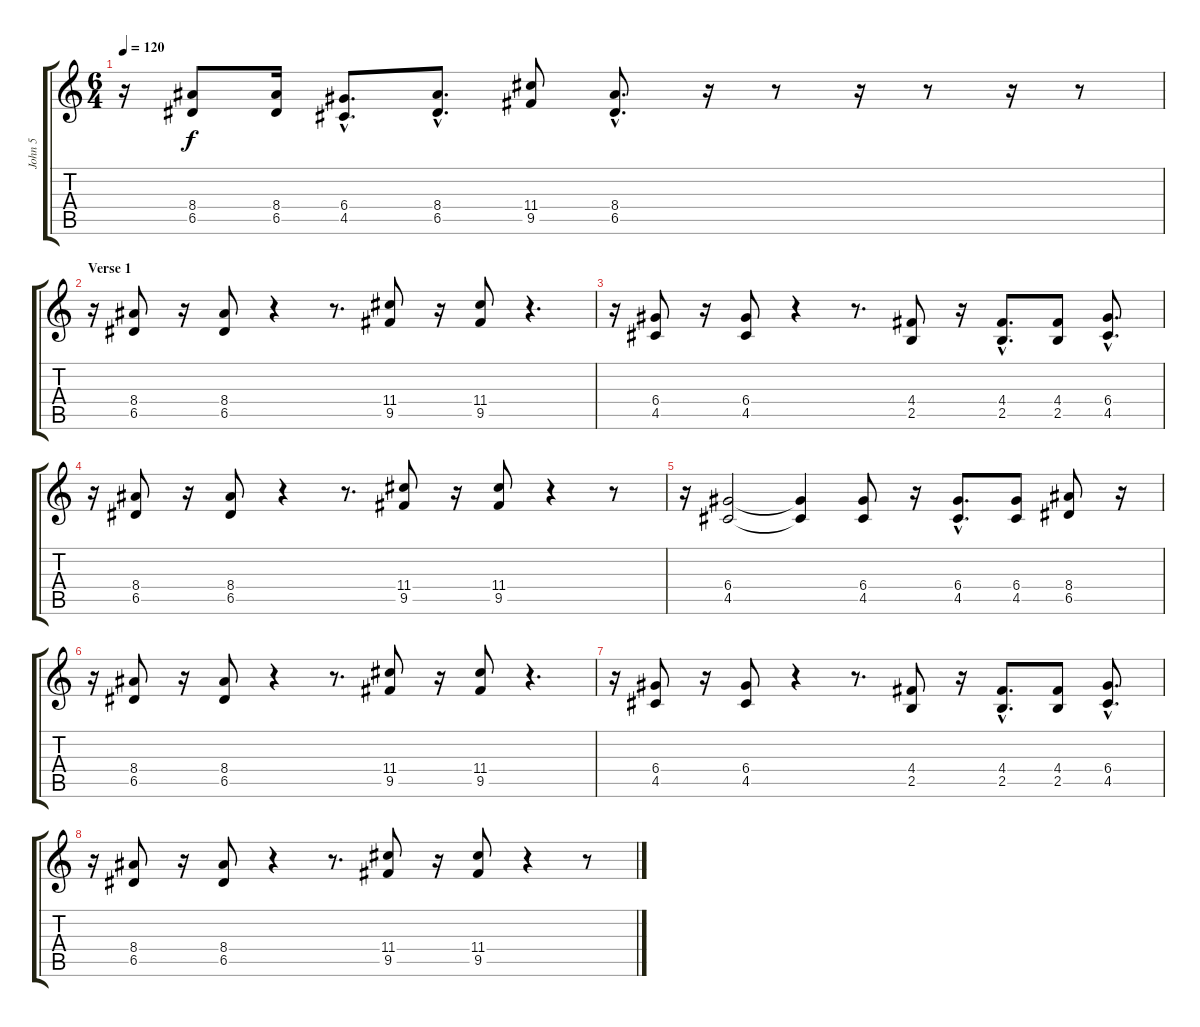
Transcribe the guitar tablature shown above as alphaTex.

\track ("John 5" "John 5") {instrument overdrivenguitar}
\staff {score tabs}
\tuning (E4 B3 G3 D3 A2 E2) {hide}
\ts (6 4)
\tempo 120
\clef g2
\ks c
r.16{dy f} (8.4 6.5).8 (8.4 6.5).16 (6.4{hac} 4.5{hac}).8{d} (8.4{hac} 6.5{hac}).8{d} (11.4 9.5).8 (8.4{hac} 6.5{hac}).8{d} r.16 r.8 r.16 r.8 r.16 r.8 |
\section ("" "Verse 1")
r.16 (8.4 6.5).8 r.16 (8.4 6.5).8 r.4 r.8{d} (11.4 9.5).8 r.16 (11.4 9.5).8 r.4{d} |
r.16 (6.4 4.5).8 r.16 (6.4 4.5).8 r.4 r.8{d} (4.4 2.5).8 r.16 (4.4{hac} 2.5{hac}).8{d} (4.4 2.5).8 (6.4{hac} 4.5{hac}).8{d} |
r.16 (8.4 6.5).8 r.16 (8.4 6.5).8 r.4 r.8{d} (11.4 9.5).8 r.16 (11.4 9.5).8 r.4 r.8 |
r.16 (6.4 4.5).2 (6.4{t} 4.5{t}).4 (6.4 4.5).8 r.16 (6.4{hac} 4.5{hac}).8{d} (6.4 4.5).8 (8.4 6.5).8 r.16 |
r.16 (8.4 6.5).8 r.16 (8.4 6.5).8 r.4 r.8{d} (11.4 9.5).8 r.16 (11.4 9.5).8 r.4{d} |
r.16 (6.4 4.5).8 r.16 (6.4 4.5).8 r.4 r.8{d} (4.4 2.5).8 r.16 (4.4{hac} 2.5{hac}).8{d} (4.4 2.5).8 (6.4{hac} 4.5{hac}).8{d} |
r.16 (8.4 6.5).8 r.16 (8.4 6.5).8 r.4 r.8{d} (11.4 9.5).8 r.16 (11.4 9.5).8 r.4 r.8
